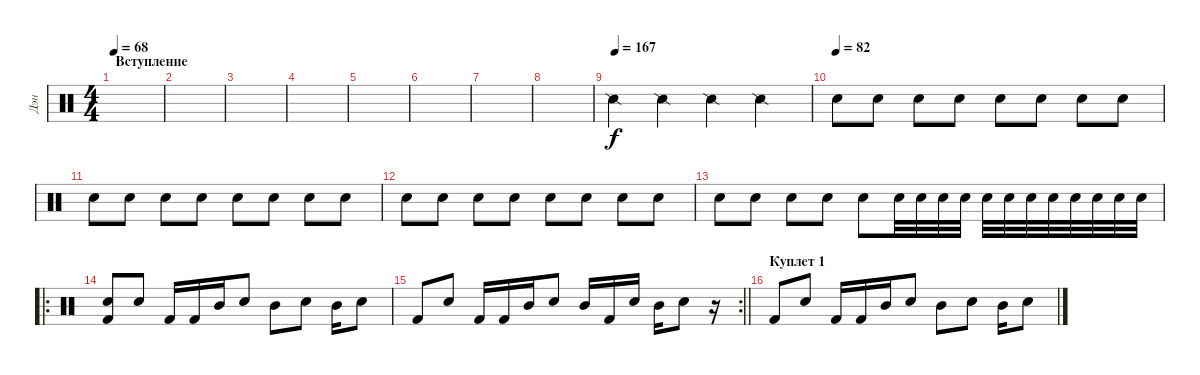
\track ("Дэн" "Дэн") {instrument percussion}
\staff {score}
\articulation defaults
\ts (4 4)
\section ("" "Вступление")
\tempo 68
\clef neutral
\ks c
|
|
|
|
|
|
|
|
\tempo (167)
"Snare (side stick) 2".4 "Snare (side stick) 2".4 "Snare (side stick) 2".4 "Snare (side stick) 2".4 |
\tempo (82)
"Snare (hit) 2".8 "Snare (hit) 2".8 "Snare (hit) 2".8 "Snare (hit) 2".8 "Snare (hit) 2".8 "Snare (hit) 2".8 "Snare (hit) 2".8 "Snare (hit) 2".8 |
"Snare (hit) 2".8 "Snare (hit) 2".8 "Snare (hit) 2".8 "Snare (hit) 2".8 "Snare (hit) 2".8 "Snare (hit) 2".8 "Snare (hit) 2".8 "Snare (hit) 2".8 |
"Snare (hit) 2".8 "Snare (hit) 2".8 "Snare (hit) 2".8 "Snare (hit) 2".8 "Snare (hit) 2".8 "Snare (hit) 2".8 "Snare (hit) 2".8 "Snare (hit) 2".8 |
"Snare (hit) 2".8 "Snare (hit) 2".8 "Snare (hit) 2".8 "Snare (hit) 2".8 "Snare (hit) 2".8 "Snare (hit) 2".32 "Snare (hit) 2".32 "Snare (hit) 2".32 "Snare (hit) 2".32 "Snare (hit) 2".32 "Snare (hit) 2".32 "Snare (hit) 2".32 "Snare (hit) 2".32 "Snare (hit) 2".32 "Snare (hit) 2".32 "Snare (hit) 2".32 "Snare (hit) 2".32 |
\ro
("Snare (hit) 2" "Kick (hit) 2").8 "Snare (hit) 2".8 "Kick (hit) 2".16 "Kick (hit) 2".16 "Mid Tom (hit)".16 "Snare (hit) 2".8 "Mid Tom (hit)".8 "Snare (hit) 2".8 "Mid Tom (hit)".16 "Snare (hit) 2".8 |
\rc 2
\barLineRight lightlight "Kick (hit) 2".8 "Snare (hit) 2".8 "Kick (hit) 2".16 "Kick (hit) 2".16 "Mid Tom (hit)".16 "Snare (hit) 2".8 "Mid Tom (hit)".16 "Kick (hit) 2".16 "Snare (hit) 2".16 "Mid Tom (hit)".16 "Snare (hit) 2".8
r.16 |
\section ("" "Куплет 1")
"Kick (hit) 2".8 "Snare (hit) 2".8 "Kick (hit) 2".16 "Kick (hit) 2".16 "Mid Tom (hit)".16 "Snare (hit) 2".8 "Mid Tom (hit)".8 "Snare (hit) 2".8 "Mid Tom (hit)".16 "Snare (hit) 2".8
